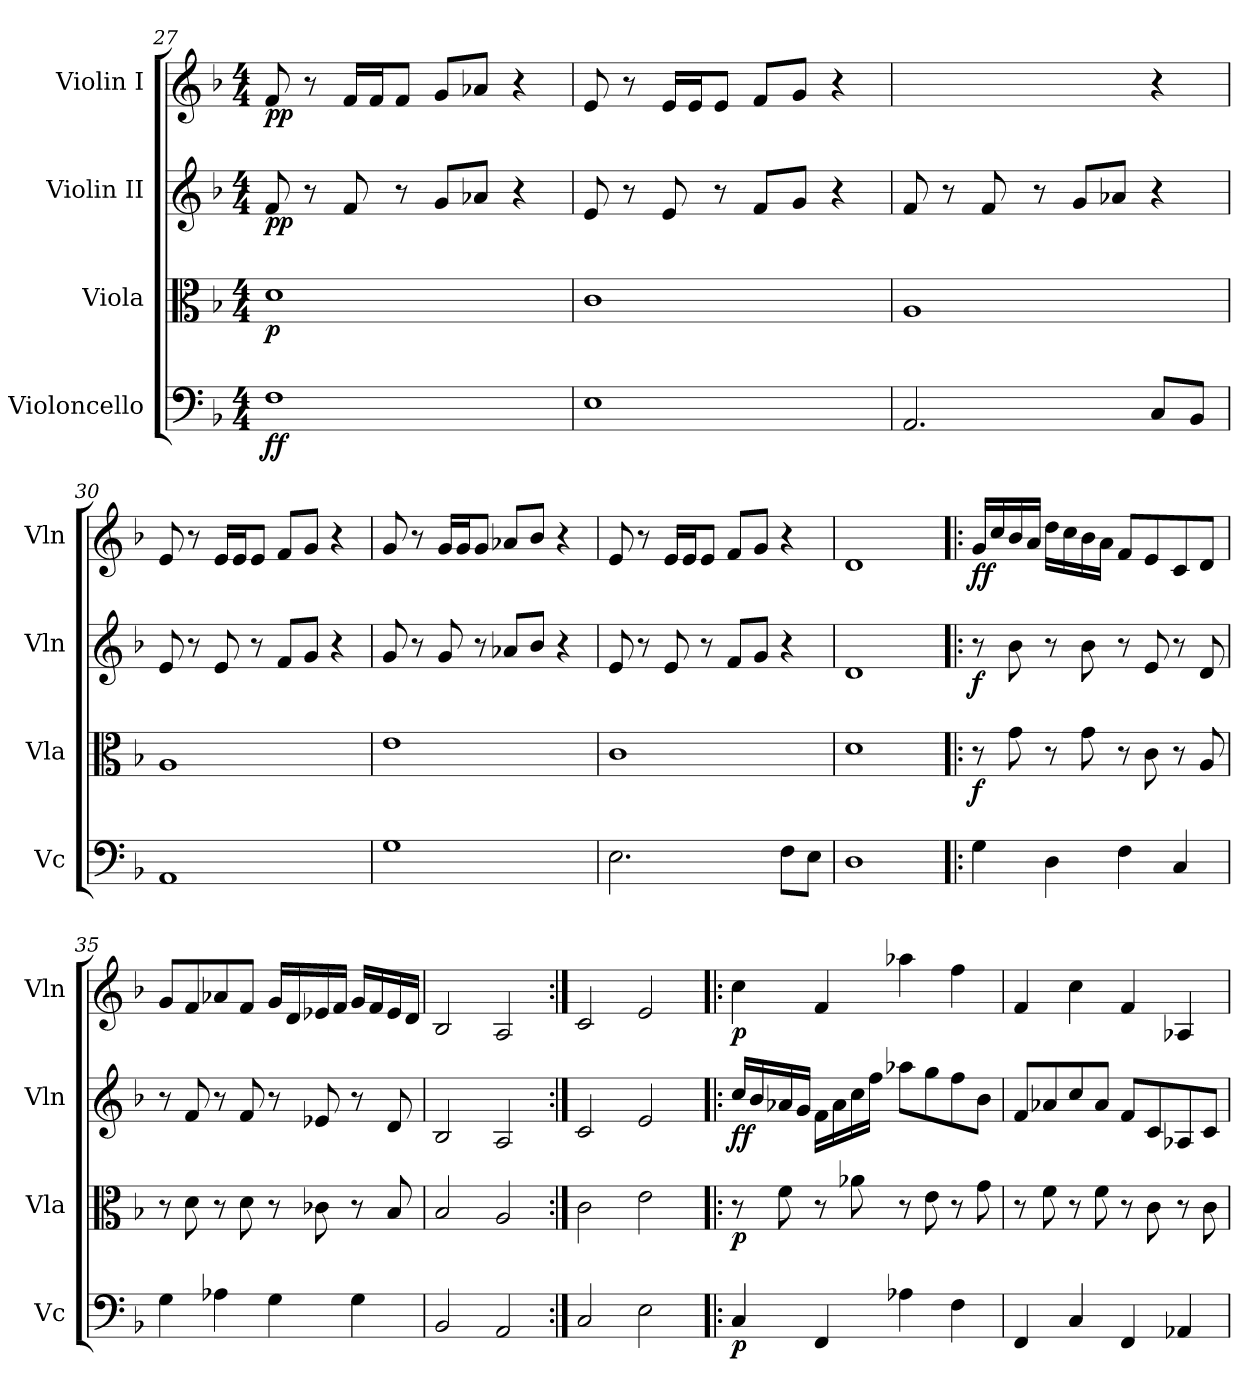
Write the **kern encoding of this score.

**kern	**dynam	**kern	**dynam	**kern	**dynam	**kern	**dynam
*part4	*part4	*part3	*part3	*part2	*part2	*part1	*part1
*staff4	*staff4	*staff3	*staff3	*staff2	*staff2	*staff1	*staff1
*I"Violoncello	*	*I"Viola	*	*I"Violin II	*	*I"Violin I	*
*I'Vc	*	*I'Vla	*	*I'Vln	*	*I'Vln	*
*clefF4	*	*clefC3	*	*clefG2	*	*clefG2	*
*k[b-]	*	*k[b-]	*	*k[b-]	*	*k[b-]	*
*M4/4	*	*M4/4	*	*M4/4	*	*M4/4	*
=27	=27	=27	=27	=27	=27	=27	=27
!	!LO:DY:b	!	!LO:DY:b	!	!LO:DY:b	!	!LO:DY:b
1F	ff	1d	p	8f/	pp	8f/	pp
.	.	.	.	8r	.	8r	.
.	.	.	.	8f/	.	16f/LL	.
.	.	.	.	.	.	16f/J	.
.	.	.	.	8r	.	8f/J	.
.	.	.	.	8g/L	.	8g/L	.
.	.	.	.	8a-X/J	.	8a-X/J	.
.	.	.	.	4r	.	4r	.
=28	=28	=28	=28	=28	=28	=28	=28
1E	.	1c	.	8e/	.	8e/	.
.	.	.	.	8r	.	8r	.
.	.	.	.	8e/	.	16e/LL	.
.	.	.	.	.	.	16e/J	.
.	.	.	.	8r	.	8e/J	.
.	.	.	.	8f/L	.	8f/L	.
.	.	.	.	8g/J	.	8g/J	.
.	.	.	.	4r	.	4r	.
=29	=29	=29	=29	=29	=29	=29	=29
2.AA/	.	1A	.	8f/	.	8f/yy	.
.	.	.	.	8r	.	8ryy	.
.	.	.	.	8f/	.	16f/LLyy	.
.	.	.	.	.	.	16f/Jyy	.
.	.	.	.	8r	.	8f/Jyy	.
.	.	.	.	8g/L	.	8g/Lyy	.
.	.	.	.	8a-X/J	.	8a-X/Jyy	.
8C/L	.	.	.	4r	.	4r	.
8BB-/J	.	.	.	.	.	.	.
=30	=30	=30	=30	=30	=30	=30	=30
1AA	.	1A	.	8e/	.	8e/	.
.	.	.	.	8r	.	8r	.
.	.	.	.	8e/	.	16e/LL	.
.	.	.	.	.	.	16e/J	.
.	.	.	.	8r	.	8e/J	.
.	.	.	.	8f/L	.	8f/L	.
.	.	.	.	8g/J	.	8g/J	.
.	.	.	.	4r	.	4r	.
!!LO:LB:g=z
=31	=31	=31	=31	=31	=31	=31	=31
1G	.	1e	.	8g/	.	8g/	.
.	.	.	.	8r	.	8r	.
.	.	.	.	8g/	.	16g/LL	.
.	.	.	.	.	.	16g/J	.
.	.	.	.	8r	.	8g/J	.
.	.	.	.	8a-X/L	.	8a-X/L	.
.	.	.	.	8b-/J	.	8b-/J	.
.	.	.	.	4r	.	4r	.
=32	=32	=32	=32	=32	=32	=32	=32
2.E\	.	1c	.	8e/	.	8e/	.
.	.	.	.	8r	.	8r	.
.	.	.	.	8e/	.	16e/LL	.
.	.	.	.	.	.	16e/J	.
.	.	.	.	8r	.	8e/J	.
.	.	.	.	8f/L	.	8f/L	.
.	.	.	.	8g/J	.	8g/J	.
8F\L	.	.	.	4r	.	4r	.
8E\J	.	.	.	.	.	.	.
=33	=33	=33	=33	=33	=33	=33	=33
1D	.	1d	.	1d	.	1d	.
=34!|:	=34!|:	=34!|:	=34!|:	=34!|:	=34!|:	=34!|:	=34!|:
!	!	!	!LO:DY:b	!	!LO:DY:b	!	!LO:DY:b
4G\	.	8r	f	8r	f	16g/LL	ff
.	.	.	.	.	.	16cc/	.
.	.	8g\	.	8b-\	.	16b-/	.
.	.	.	.	.	.	16a/JJ	.
4D\	.	8r	.	8r	.	16dd\LL	.
.	.	.	.	.	.	16cc\	.
.	.	8g\	.	8b-\	.	16b-\	.
.	.	.	.	.	.	16a\JJ	.
4F\	.	8r	.	8r	.	8f/L	.
.	.	8c\	.	8e/	.	8e/	.
4C/	.	8r	.	8r	.	8c/	.
.	.	8A/	.	8d/	.	8d/J	.
!!LO:LB:g=z
=35	=35	=35	=35	=35	=35	=35	=35
4G\	.	8r	.	8r	.	8g/L	.
.	.	8d\	.	8f/	.	8f/	.
4A-X\	.	8r	.	8r	.	8a-X/	.
.	.	8d\	.	8f/	.	8f/J	.
4G\	.	8r	.	8r	.	16g/LL	.
.	.	.	.	.	.	16d/	.
.	.	8c-X\	.	8e-X/	.	16e-X/	.
.	.	.	.	.	.	16f/JJ	.
4G\	.	8r	.	8r	.	16g/LL	.
.	.	.	.	.	.	16f/	.
.	.	8B-/	.	8d/	.	16e-/	.
.	.	.	.	.	.	16d/JJ	.
=36	=36	=36	=36	=36	=36	=36	=36
2BB-/	.	2B-/	.	2B-/	.	2B-/	.
2AA/	.	2A/	.	2A/	.	2A/	.
=37:|!	=37:|!	=37:|!	=37:|!	=37:|!	=37:|!	=37:|!	=37:|!
2C/	.	2c\	.	2c/	.	2c/	.
2E\	.	2e\	.	2e/	.	2e/	.
=38!|:	=38!|:	=38!|:	=38!|:	=38!|:	=38!|:	=38!|:	=38!|:
!	!LO:DY:b	!	!LO:DY:b	!	!LO:DY:b	!	!LO:DY:b
4C/	p	8r	p	16cc/LL	ff	4cc\	p
.	.	.	.	16b-/	.	.	.
.	.	8f\	.	16a-X/	.	.	.
.	.	.	.	16g/JJ	.	.	.
4FF/	.	8r	.	16f\LL	.	4f/	.
.	.	.	.	16a-\	.	.	.
.	.	8a-X\	.	16cc\	.	.	.
.	.	.	.	16ff\JJ	.	.	.
4A-X\	.	8r	.	8aa-X\L	.	4aa-X\	.
.	.	8e\	.	8gg\	.	.	.
4F\	.	8r	.	8ff\	.	4ff\	.
.	.	8g\	.	8b-\J	.	.	.
!!LO:PB:g=z
=39	=39	=39	=39	=39	=39	=39	=39
4FF/	.	8r	.	8f/L	.	4f/	.
.	.	8f\	.	8a-X/	.	.	.
4C/	.	8r	.	8cc/	.	4cc\	.
.	.	8f\	.	8a-/J	.	.	.
4FF/	.	8r	.	8f/L	.	4f/	.
.	.	8c\	.	8c/	.	.	.
4AA-X/	.	8r	.	8A-X/	.	4A-X/	.
.	.	8c\	.	8c/J	.	.	.
=	=	=	=	=	=	=	=
*-	*-	*-	*-	*-	*-	*-	*-
